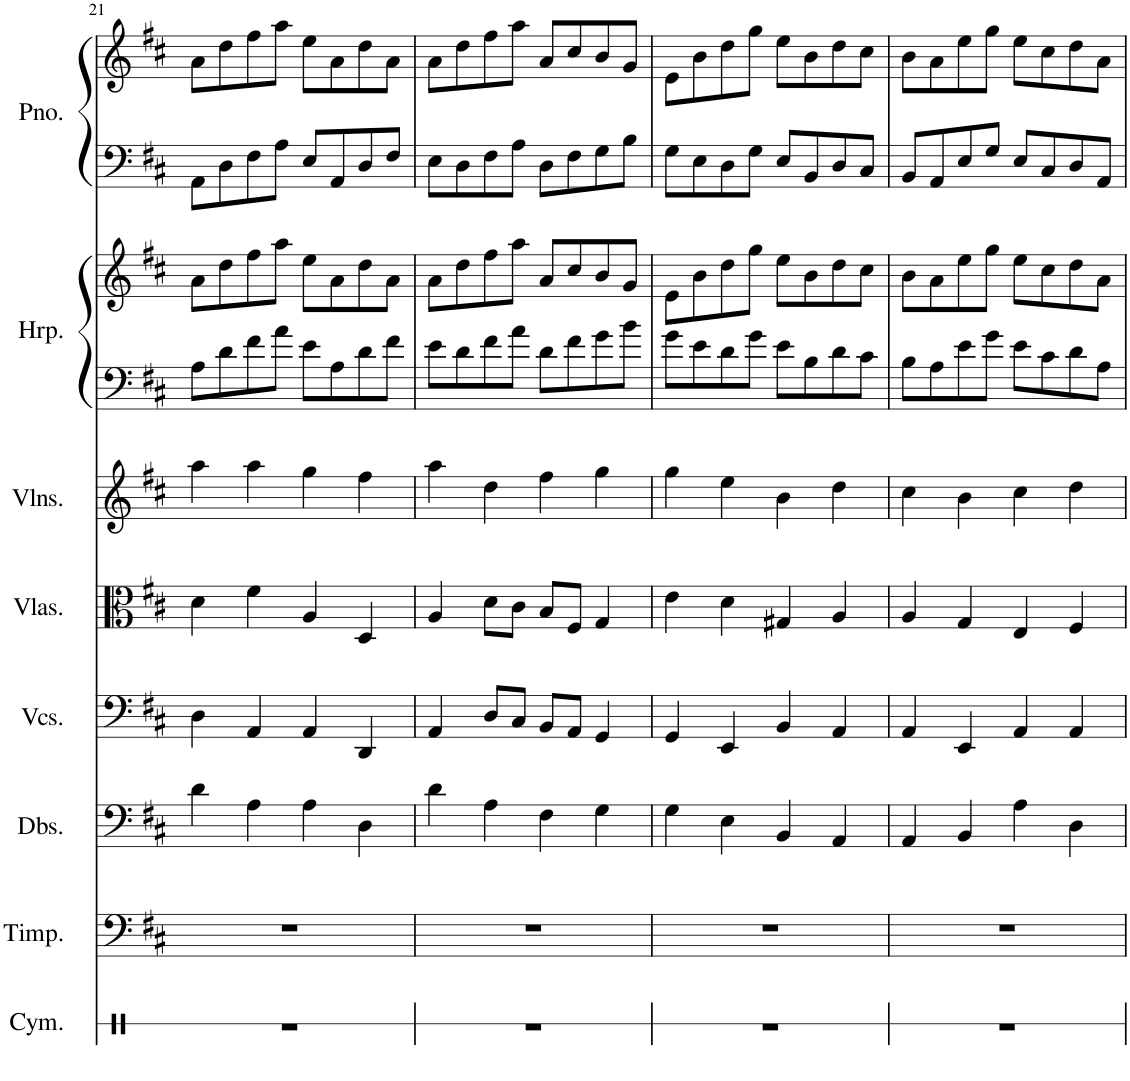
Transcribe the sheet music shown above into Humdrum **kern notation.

**kern	**kern	**kern	**kern	**kern	**kern	**kern	**kern	**kern	**kern
*part8	*part7	*part6	*part5	*part4	*part3	*part2	*part2	*part1	*part1
*staff10	*staff9	*staff8	*staff7	*staff6	*staff5	*staff4	*staff3	*staff2	*staff1
*I"Cymbal	*I"Timpani	*I"Double Basses	*I"Violoncellos	*I"Violas	*I"Violins	*I"Harp	*	*I"Piano	*
*I'Cym.	*I'Timp.	*I'Dbs.	*I'Vcs.	*I'Vlas.	*I'Vlns.	*I'Hrp.	*	*I'Pno.	*
!!LO:PB:g=z
*clefX	*clefF4	*clefF4	*clefF4	*clefC3	*clefG2	*clefF4	*clefG2	*clefF4	*clefG2
*	*	*Trd7c12	*	*	*	*	*	*	*
*k[]	*k[f#c#]	*k[f#c#]	*k[f#c#]	*k[f#c#]	*k[f#c#]	*k[f#c#]	*k[f#c#]	*k[f#c#]	*k[f#c#]
*M4/4	*M4/4	*M4/4	*M4/4	*M4/4	*M4/4	*M4/4	*M4/4	*M4/4	*M4/4
*met(c)	*met(c)	*met(c)	*met(c)	*met(c)	*met(c)	*met(c)	*met(c)	*met(c)	*met(c)
=21	=21	=21	=21	=21	=21	=21	=21	=21	=21
1r	1r	4d\	4D\	4d\	4aa\	8A\L	8a\L	8AA\L	8a\L
.	.	.	.	.	.	8d\	8dd\	8D\	8dd\
.	.	4A\	4AA/	4f#\	4aa\	8f#\	8ff#\	8F#\	8ff#\
.	.	.	.	.	.	8a\J	8aa\J	8A\J	8aa\J
.	.	4A\	4AA/	4A/	4gg\	8e\L	8ee\L	8E/L	8ee\L
.	.	.	.	.	.	8A\	8a\	8AA/	8a\
.	.	4D\	4DD/	4D/	4ff#\	8d\	8dd\	8D/	8dd\
.	.	.	.	.	.	8f#\J	8a\J	8F#/J	8a\J
=22	=22	=22	=22	=22	=22	=22	=22	=22	=22
1r	1r	4d\	4AA/	4A/	4aa\	8e\L	8a\L	8E\L	8a\L
.	.	.	.	.	.	8d\	8dd\	8D\	8dd\
.	.	4A\	8D/L	8d\L	4dd\	8f#\	8ff#\	8F#\	8ff#\
.	.	.	8C#/J	8c#\J	.	8a\J	8aa\J	8A\J	8aa\J
.	.	4F#\	8BB/L	8B/L	4ff#\	8d\L	8a/L	8D\L	8a/L
.	.	.	8AA/J	8F#/J	.	8f#\	8cc#/	8F#\	8cc#/
.	.	4G\	4GG/	4G/	4gg\	8g\	8b/	8G\	8b/
.	.	.	.	.	.	8b\J	8g/J	8B\J	8g/J
=23	=23	=23	=23	=23	=23	=23	=23	=23	=23
1r	1r	4G\	4GG/	4e\	4gg\	8g\L	8e\L	8G\L	8e\L
.	.	.	.	.	.	8e\	8b\	8E\	8b\
.	.	4E\	4EE/	4d\	4ee\	8d\	8dd\	8D\	8dd\
.	.	.	.	.	.	8g\J	8gg\J	8G\J	8gg\J
.	.	4BB/	4BB/	4G#X/	4b\	8e\L	8ee\L	8E/L	8ee\L
.	.	.	.	.	.	8B\	8b\	8BB/	8b\
.	.	4AA/	4AA/	4A/	4dd\	8d\	8dd\	8D/	8dd\
.	.	.	.	.	.	8c#\J	8cc#\J	8C#/J	8cc#\J
=24	=24	=24	=24	=24	=24	=24	=24	=24	=24
1r	1r	4AA/	4AA/	4A/	4cc#\	8B\L	8b\L	8BB/L	8b\L
.	.	.	.	.	.	8A\	8a\	8AA/	8a\
.	.	4BB/	4EE/	4G/	4b\	8e\	8ee\	8E/	8ee\
.	.	.	.	.	.	8g\J	8gg\J	8G/J	8gg\J
.	.	4A\	4AA/	4E/	4cc#\	8e\L	8ee\L	8E/L	8ee\L
.	.	.	.	.	.	8c#\	8cc#\	8C#/	8cc#\
.	.	4D\	4AA/	4F#/	4dd\	8d\	8dd\	8D/	8dd\
.	.	.	.	.	.	8A\J	8a\J	8AA/J	8a\J
=	=	=	=	=	=	=	=	=	=
*-	*-	*-	*-	*-	*-	*-	*-	*-	*-
